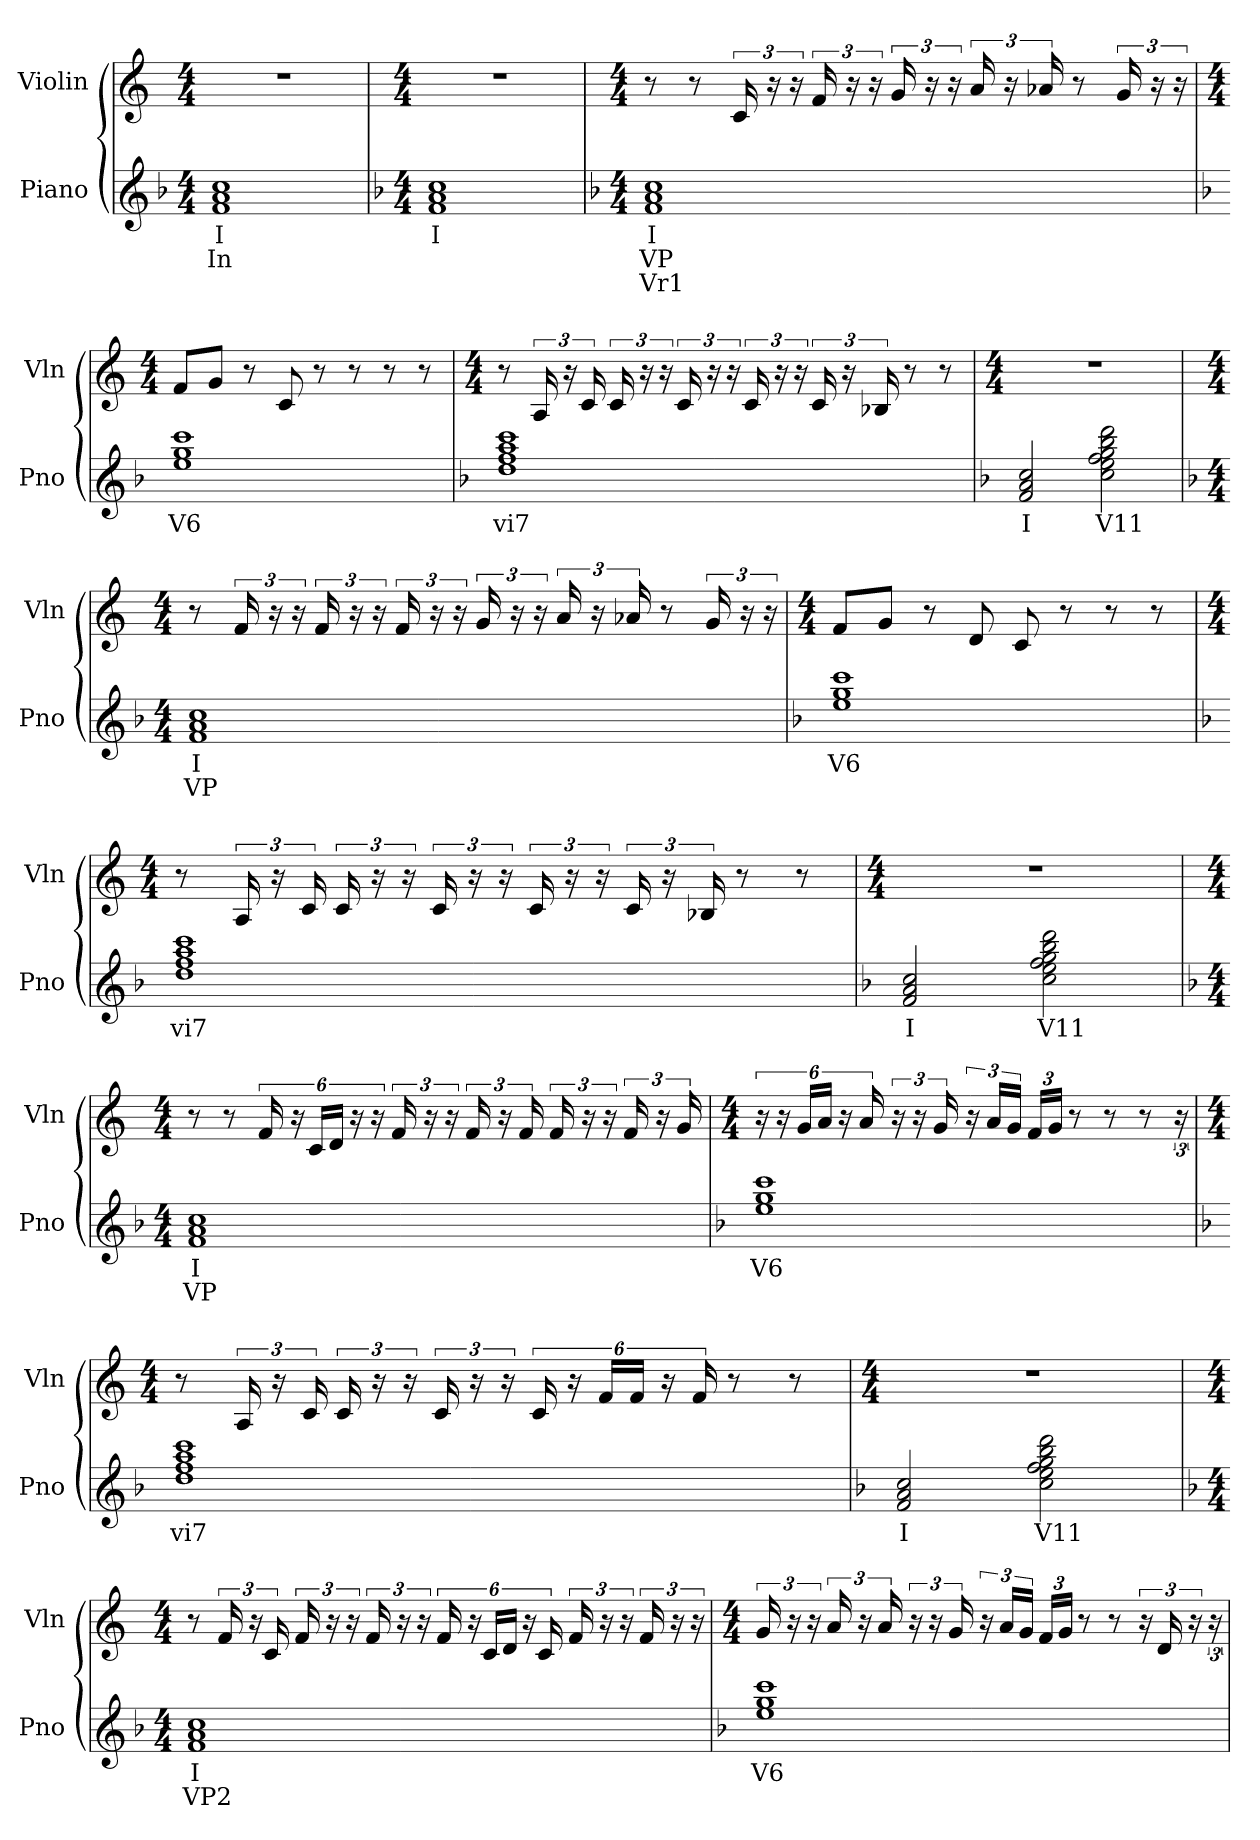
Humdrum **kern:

**kern	**text	**text	**text	**kern
*part2	*part2	*part2	*part2	*part1
*staff2	*staff2	*staff2	*staff2	*staff1
*I"Piano	*	*	*	*I"Violin
*I'Pno	*	*	*	*I'Vln
*k[b-]	*	*	*	*
*F:	*	*	*	*
*M4/4	*	*	*	*M4/4
=	=	=	=	=
1f 1a 1cc	I	In	.	1r
=	=	=	=	=
*k[b-]	*	*	*	*
*F:	*	*	*	*
*M4/4	*	*	*	*M4/4
1f 1a 1cc	I	.	.	1r
=	=	=	=	=
*k[b-]	*	*	*	*
*F:	*	*	*	*
*M4/4	*	*	*	*M4/4
1f 1a 1cc	I	VP	Vr1	8r
.	.	.	.	8r
.	.	.	.	24c
.	.	.	.	24r
.	.	.	.	24r
.	.	.	.	24f
.	.	.	.	24r
.	.	.	.	24r
.	.	.	.	24g
.	.	.	.	24r
.	.	.	.	24r
.	.	.	.	24a
.	.	.	.	24r
.	.	.	.	24a-X
.	.	.	.	8r
.	.	.	.	24g
.	.	.	.	24r
.	.	.	.	24r
=	=	=	=	=
*k[b-]	*	*	*	*
*F:	*	*	*	*
*	*	*	*	*M4/4
1ee 1gg 1ccc	V6	.	.	8fL
.	.	.	.	8gJ
.	.	.	.	8r
.	.	.	.	8c
.	.	.	.	8r
.	.	.	.	8r
.	.	.	.	8r
.	.	.	.	8r
=	=	=	=	=
*k[b-]	*	*	*	*
*F:	*	*	*	*
*	*	*	*	*M4/4
1dd 1ff 1aa 1ccc	vi7	.	.	8r
.	.	.	.	24A
.	.	.	.	24r
.	.	.	.	24c
.	.	.	.	24c
.	.	.	.	24r
.	.	.	.	24r
.	.	.	.	24c
.	.	.	.	24r
.	.	.	.	24r
.	.	.	.	24c
.	.	.	.	24r
.	.	.	.	24r
.	.	.	.	24c
.	.	.	.	24r
.	.	.	.	24B-X
.	.	.	.	8r
.	.	.	.	8r
=	=	=	=	=
*k[b-]	*	*	*	*
*F:	*	*	*	*
*	*	*	*	*M4/4
2f 2a 2cc	I	.	.	1r
2cc 2ee 2gg 2bb- 2ddd 2ff	V11	.	.	.
=	=	=	=	=
*k[b-]	*	*	*	*
*F:	*	*	*	*
*M4/4	*	*	*	*M4/4
1f 1a 1cc	I	VP	.	8r
.	.	.	.	24f
.	.	.	.	24r
.	.	.	.	24r
.	.	.	.	24f
.	.	.	.	24r
.	.	.	.	24r
.	.	.	.	24f
.	.	.	.	24r
.	.	.	.	24r
.	.	.	.	24g
.	.	.	.	24r
.	.	.	.	24r
.	.	.	.	24a
.	.	.	.	24r
.	.	.	.	24a-X
.	.	.	.	8r
.	.	.	.	24g
.	.	.	.	24r
.	.	.	.	24r
=	=	=	=	=
*k[b-]	*	*	*	*
*F:	*	*	*	*
*	*	*	*	*M4/4
1ee 1gg 1ccc	V6	.	.	8fL
.	.	.	.	8gJ
.	.	.	.	8r
.	.	.	.	8d
.	.	.	.	8c
.	.	.	.	8r
.	.	.	.	8r
.	.	.	.	8r
=	=	=	=	=
*k[b-]	*	*	*	*
*F:	*	*	*	*
*	*	*	*	*M4/4
1dd 1ff 1aa 1ccc	vi7	.	.	8r
.	.	.	.	24A
.	.	.	.	24r
.	.	.	.	24c
.	.	.	.	24c
.	.	.	.	24r
.	.	.	.	24r
.	.	.	.	24c
.	.	.	.	24r
.	.	.	.	24r
.	.	.	.	24c
.	.	.	.	24r
.	.	.	.	24r
.	.	.	.	24c
.	.	.	.	24r
.	.	.	.	24B-X
.	.	.	.	8r
.	.	.	.	8r
=	=	=	=	=
*k[b-]	*	*	*	*
*F:	*	*	*	*
*	*	*	*	*M4/4
2f 2a 2cc	I	.	.	1r
2cc 2ee 2gg 2bb- 2ddd 2ff	V11	.	.	.
=	=	=	=	=
*k[b-]	*	*	*	*
*F:	*	*	*	*
*M4/4	*	*	*	*M4/4
1f 1a 1cc	I	VP	.	8r
.	.	.	.	8r
.	.	.	.	24f
.	.	.	.	24r
.	.	.	.	24cLL
.	.	.	.	24dJJ
.	.	.	.	24r
.	.	.	.	24r
.	.	.	.	24f
.	.	.	.	24r
.	.	.	.	24r
.	.	.	.	24f
.	.	.	.	24r
.	.	.	.	24f
.	.	.	.	24f
.	.	.	.	24r
.	.	.	.	24r
.	.	.	.	24f
.	.	.	.	24r
.	.	.	.	24g
=	=	=	=	=
*k[b-]	*	*	*	*
*F:	*	*	*	*
*	*	*	*	*M4/4
1ee 1gg 1ccc	V6	.	.	24r
.	.	.	.	24r
.	.	.	.	24gLL
.	.	.	.	24aJJ
.	.	.	.	24r
.	.	.	.	24a
.	.	.	.	24r
.	.	.	.	24r
.	.	.	.	24g
.	.	.	.	24r
.	.	.	.	24aLL
.	.	.	.	24gJJ
.	.	.	.	24fLL
.	.	.	.	24gJJ
.	.	.	.	8r
.	.	.	.	8r
.	.	.	.	8r
.	.	.	.	24r
=	=	=	=	=
*k[b-]	*	*	*	*
*F:	*	*	*	*
*	*	*	*	*M4/4
1dd 1ff 1aa 1ccc	vi7	.	.	8r
.	.	.	.	24A
.	.	.	.	24r
.	.	.	.	24c
.	.	.	.	24c
.	.	.	.	24r
.	.	.	.	24r
.	.	.	.	24c
.	.	.	.	24r
.	.	.	.	24r
.	.	.	.	24c
.	.	.	.	24r
.	.	.	.	24fLL
.	.	.	.	24fJJ
.	.	.	.	24r
.	.	.	.	24f
.	.	.	.	8r
.	.	.	.	8r
=	=	=	=	=
*k[b-]	*	*	*	*
*F:	*	*	*	*
*	*	*	*	*M4/4
2f 2a 2cc	I	.	.	1r
2cc 2ee 2gg 2bb- 2ddd 2ff	V11	.	.	.
=	=	=	=	=
*k[b-]	*	*	*	*
*F:	*	*	*	*
*M4/4	*	*	*	*M4/4
1f 1a 1cc	I	VP2	.	8r
.	.	.	.	24f
.	.	.	.	24r
.	.	.	.	24c
.	.	.	.	24f
.	.	.	.	24r
.	.	.	.	24r
.	.	.	.	24f
.	.	.	.	24r
.	.	.	.	24r
.	.	.	.	24f
.	.	.	.	24r
.	.	.	.	24cLL
.	.	.	.	24dJJ
.	.	.	.	24r
.	.	.	.	24c
.	.	.	.	24f
.	.	.	.	24r
.	.	.	.	24r
.	.	.	.	24f
.	.	.	.	24r
.	.	.	.	24r
=	=	=	=	=
*k[b-]	*	*	*	*
*F:	*	*	*	*
*	*	*	*	*M4/4
1ee 1gg 1ccc	V6	.	.	24g
.	.	.	.	24r
.	.	.	.	24r
.	.	.	.	24a
.	.	.	.	24r
.	.	.	.	24a
.	.	.	.	24r
.	.	.	.	24r
.	.	.	.	24g
.	.	.	.	24r
.	.	.	.	24aLL
.	.	.	.	24gJJ
.	.	.	.	24fLL
.	.	.	.	24gJJ
.	.	.	.	8r
.	.	.	.	8r
.	.	.	.	24r
.	.	.	.	24d
.	.	.	.	24r
.	.	.	.	24r
=	=	=	=	=
*-	*-	*-	*-	*-
